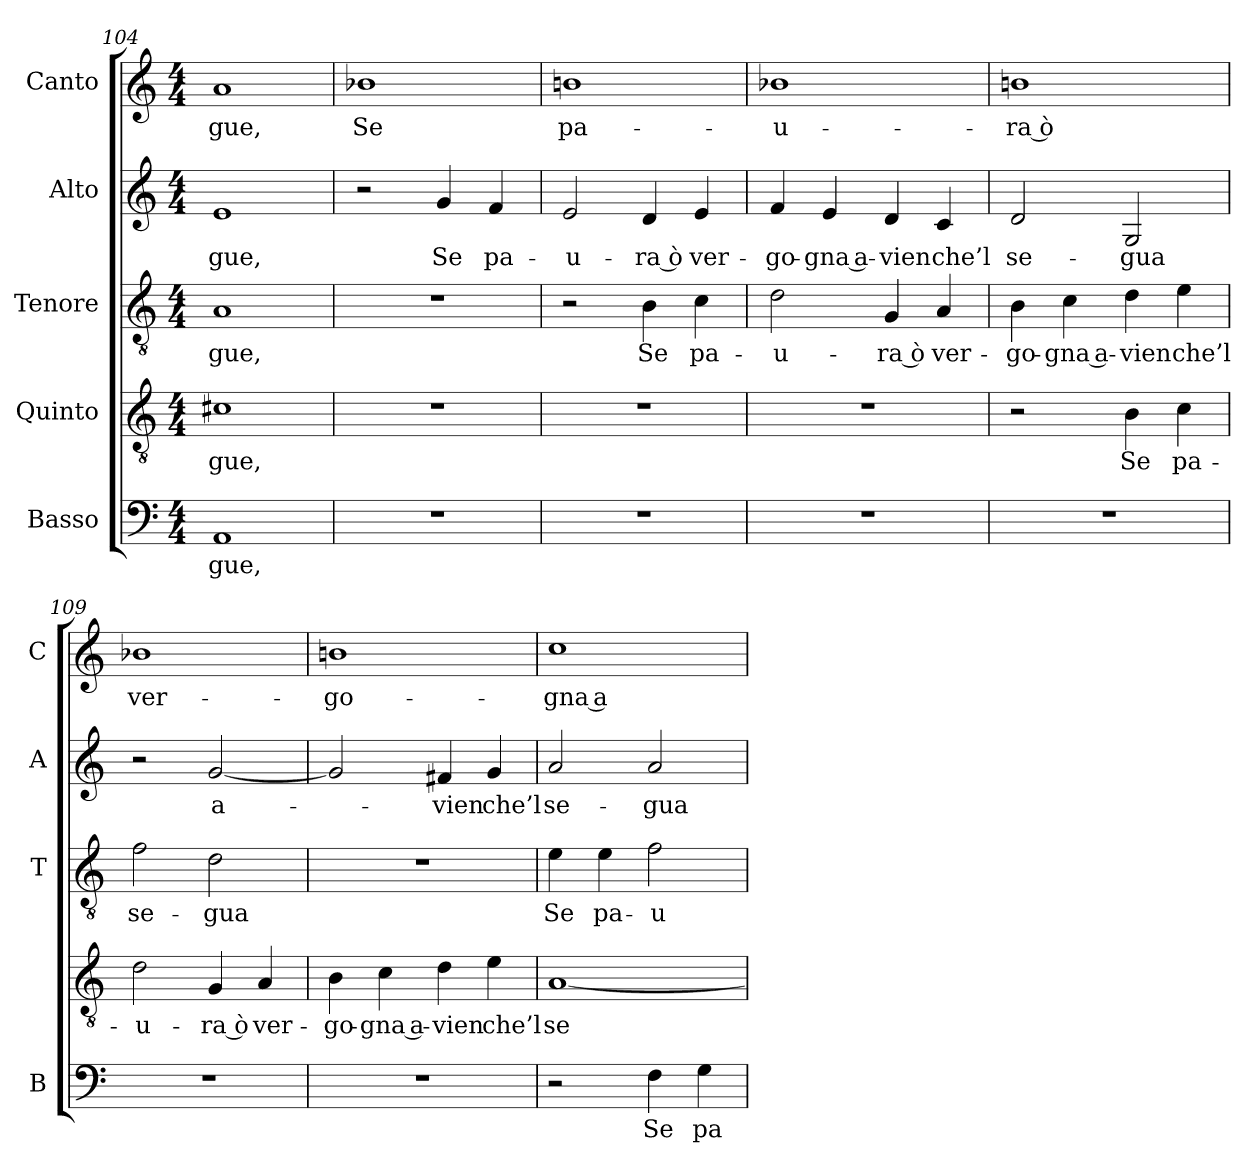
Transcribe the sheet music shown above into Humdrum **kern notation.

**kern	**text	**kern	**text	**kern	**text	**kern	**text	**kern	**text
*part5	*part5	*part4	*part4	*part3	*part3	*part2	*part2	*part1	*part1
*staff5	*staff5	*staff4	*staff4	*staff3	*staff3	*staff2	*staff2	*staff1	*staff1
*I"Basso	*	*I"Quinto	*	*I"Tenore	*	*I"Alto	*	*I"Canto	*
*I'B	*	*	*	*I'T	*	*I'A	*	*I'C	*
*clefF4	*	*clefGv2	*	*clefGv2	*	*clefG2	*	*clefG2	*
*k[]	*	*k[]	*	*k[]	*	*k[]	*	*k[]	*
*C:	*	*C:	*	*C:	*	*C:	*	*C:	*
*M4/4	*	*M4/4	*	*M4/4	*	*M4/4	*	*M4/4	*
=104	=104	=104	=104	=104	=104	=104	=104	=104	=104
!	!LO:LY:b	!	!	!	!	!	!	!	!
!	!	!	!LO:LY:b	!	!	!	!	!	!
!	!	!	!	!	!LO:LY:b	!	!	!	!
!	!	!	!	!	!	!	!LO:LY:b	!	!
!	!	!	!	!	!	!	!	!	!LO:LY:b
1AA	-gue,	1c#X	-gue,	1A	-gue,	1e	-gue,	1a	-gue,
=105	=105	=105	=105	=105	=105	=105	=105	=105	=105
!	!	!	!	!	!	!	!	!	!LO:LY:b
1r	.	1r	.	1r	.	2r	.	1b-X	Se
!	!	!	!	!	!	!	!LO:LY:b	!	!
.	.	.	.	.	.	4g/	Se	.	.
!	!	!	!	!	!	!	!LO:LY:b	!	!
.	.	.	.	.	.	4f/	pa-	.	.
=106	=106	=106	=106	=106	=106	=106	=106	=106	=106
!	!	!	!	!	!	!	!LO:LY:b	!	!
!	!	!	!	!	!	!	!	!	!LO:LY:b
1r	.	1r	.	2r	.	2e/	-u-	1bni	pa-
!	!	!	!	!	!LO:LY:b	!	!	!	!
!	!	!	!	!	!	!	!LO:LY:b	!	!
.	.	.	.	4B\	Se	4d/	-ra ò	.	.
!	!	!	!	!	!LO:LY:b	!	!	!	!
!	!	!	!	!	!	!	!LO:LY:b	!	!
.	.	.	.	4c\	pa-	4e/	ver-	.	.
=107	=107	=107	=107	=107	=107	=107	=107	=107	=107
!	!	!	!	!	!LO:LY:b	!	!	!	!
!	!	!	!	!	!	!	!LO:LY:b	!	!
!	!	!	!	!	!	!	!	!	!LO:LY:b
1r	.	1r	.	2d\	-u-	4f/	-go-	1b-X	-u-
!	!	!	!	!	!	!	!LO:LY:b	!	!
.	.	.	.	.	.	4e/	-gna a-	.	.
!	!	!	!	!	!LO:LY:b	!	!	!	!
!	!	!	!	!	!	!	!LO:LY:b	!	!
.	.	.	.	4G/	-ra ò	4d/	-vien	.	.
!	!	!	!	!	!LO:LY:b	!	!	!	!
!	!	!	!	!	!	!	!LO:LY:b	!	!
.	.	.	.	4A/	ver-	4c/	che’l	.	.
!!LO:LB:g=z
=108	=108	=108	=108	=108	=108	=108	=108	=108	=108
!	!	!	!	!	!LO:LY:b	!	!	!	!
!	!	!	!	!	!	!	!LO:LY:b	!	!
!	!	!	!	!	!	!	!	!	!LO:LY:b
1r	.	2r	.	4B\	-go-	2d/	se-	1bni	-ra ò
!	!	!	!	!	!LO:LY:b	!	!	!	!
.	.	.	.	4c\	-gna a-	.	.	.	.
!	!	!	!LO:LY:b	!	!	!	!	!	!
!	!	!	!	!	!LO:LY:b	!	!	!	!
!	!	!	!	!	!	!	!LO:LY:b	!	!
.	.	4B\	Se	4d\	-vien	2G/	-gua	.	.
!	!	!	!LO:LY:b	!	!	!	!	!	!
!	!	!	!	!	!LO:LY:b	!	!	!	!
.	.	4c\	pa-	4e\	che’l	.	.	.	.
=109	=109	=109	=109	=109	=109	=109	=109	=109	=109
!	!	!	!LO:LY:b	!	!	!	!	!	!
!	!	!	!	!	!LO:LY:b	!	!	!	!
!	!	!	!	!	!	!	!	!	!LO:LY:b
1r	.	2d\	-u-	2f\	se-	2r	.	1b-X	ver-
!	!	!	!LO:LY:b	!	!	!	!	!	!
!	!	!	!	!	!LO:LY:b	!	!	!	!
!	!	!	!	!	!	!	!LO:LY:b	!	!
.	.	4G/	-ra ò	2d\	-gua	[2g/	a-	.	.
!	!	!	!LO:LY:b	!	!	!	!	!	!
.	.	4A/	ver-	.	.	.	.	.	.
=110	=110	=110	=110	=110	=110	=110	=110	=110	=110
!	!	!	!LO:LY:b	!	!	!	!	!	!
!	!	!	!	!	!	!	!	!	!LO:LY:b
1r	.	4B\	-go-	1r	.	2g/]	.	1bni	-go-
!	!	!	!LO:LY:b	!	!	!	!	!	!
.	.	4c\	-gna a-	.	.	.	.	.	.
!	!	!	!LO:LY:b	!	!	!	!	!	!
!	!	!	!	!	!	!	!LO:LY:b	!	!
.	.	4d\	-vien	.	.	4f#X/	-vien	.	.
!	!	!	!LO:LY:b	!	!	!	!	!	!
!	!	!	!	!	!	!	!LO:LY:b	!	!
.	.	4e\	che’l	.	.	4g/	che’l	.	.
=111	=111	=111	=111	=111	=111	=111	=111	=111	=111
!	!	!	!LO:LY:b	!	!	!	!	!	!
!	!	!	!	!	!LO:LY:b	!	!	!	!
!	!	!	!	!	!	!	!LO:LY:b	!	!
!	!	!	!	!	!	!	!	!	!LO:LY:b
2r	.	[1A	se-	4e\	Se	2a/	se-	1cc	-gna a-
!	!	!	!	!	!LO:LY:b	!	!	!	!
.	.	.	.	4e\	pa-	.	.	.	.
!	!LO:LY:b	!	!	!	!	!	!	!	!
!	!	!	!	!	!LO:LY:b	!	!	!	!
!	!	!	!	!	!	!	!LO:LY:b	!	!
4F\	Se	.	.	2f\	-u-	2a/	-gua	.	.
!	!LO:LY:b	!	!	!	!	!	!	!	!
4G\	pa-	.	.	.	.	.	.	.	.
=	=	=	=	=	=	=	=	=	=
*-	*-	*-	*-	*-	*-	*-	*-	*-	*-
